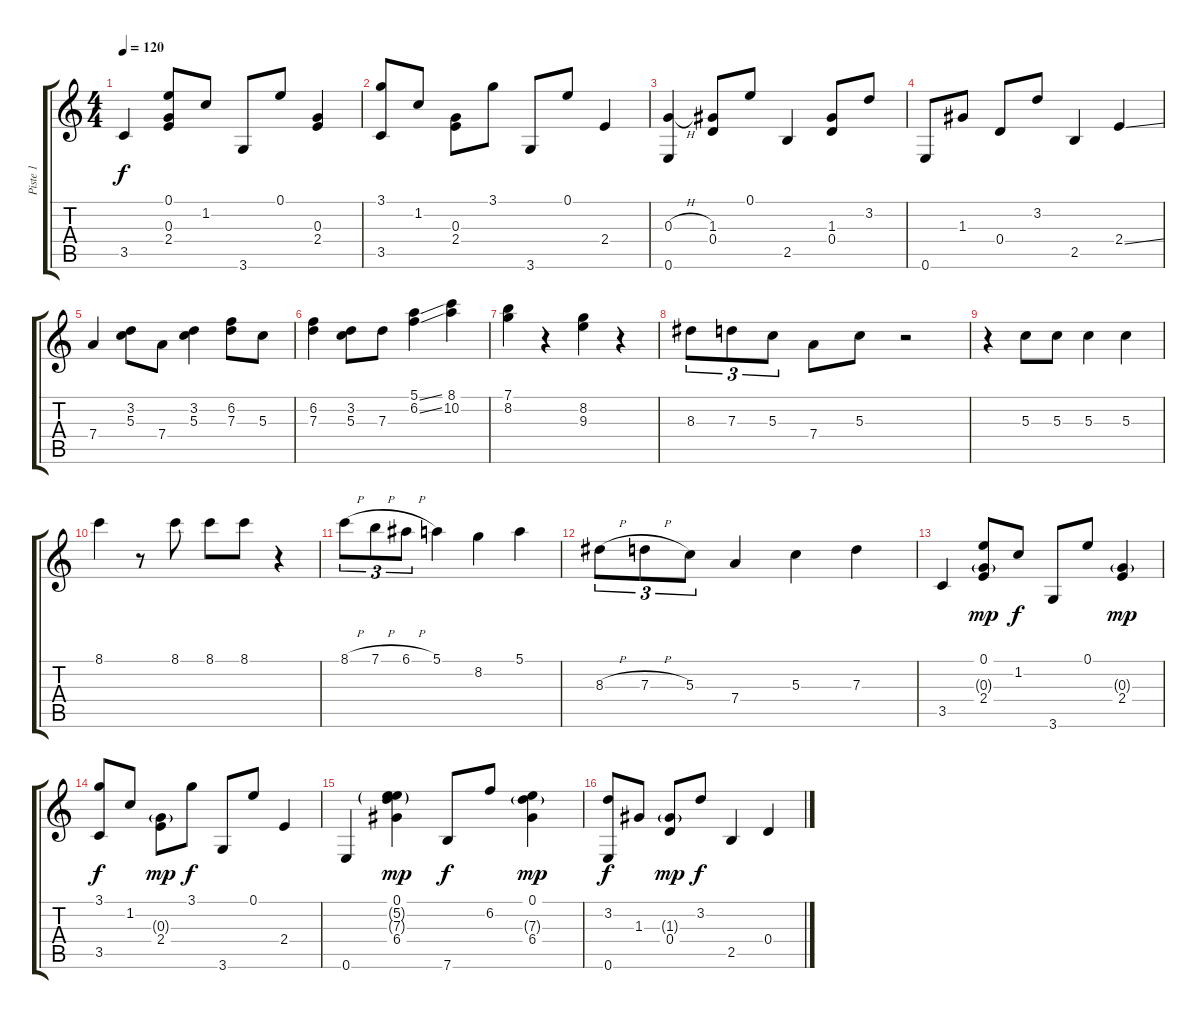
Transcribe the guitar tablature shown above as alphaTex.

\track ("Piste 1" "Piste 1") {instrument acousticguitarsteel}
\staff {score tabs}
\tuning (E4 B3 G3 D3 A2 E2) {hide}
\ts (4 4)
\tempo 120
\clef g2
\ks c
3.5.4{dy f} (0.1 0.3 2.4).8 1.2.8 3.6.8 0.1.8 (0.3 2.4).4 |
(3.1 3.5).8 1.2.8 (0.3 2.4).8 3.1.8 3.6.8 0.1.8 2.4.4 |
(0.3{h} 0.6).4 (1.3 0.4).8 0.1.8 2.5.4 (1.3 0.4).8 3.2.8 |
0.6.8 1.3.8 0.4.8 3.2.8 2.5.4 2.4{ss}.4 |
7.4.4 (3.2 5.3).8 7.4.8 (3.2 5.3).4 (6.2 7.3).8 5.3.8 |
(6.2 7.3).4 (3.2 5.3).8 7.3.8 (5.1{ss} 6.2{ss}).4 (8.1 10.2).4 |
(7.1 8.2).4 r.4 (8.2 9.3).4 r.4 |
8.3.8{tu (3 2)} 7.3.8{tu (3 2)} 5.3.8{tu (3 2)} 7.4.8 5.3.8 r.2 |
r.4 5.3.8 5.3.8 5.3.4 5.3.4 |
8.1.4 r.8 8.1.8 8.1.8 8.1.8 r.4 |
8.1{h}.8{tu (3 2)} 7.1{h}.8{tu (3 2)} 6.1{h}.8{tu (3 2)} 5.1.4 8.2.4 5.1.4 |
8.3{h}.8{tu (3 2)} 7.3{h}.8{tu (3 2)} 5.3.8{tu (3 2)} 7.4.4 5.3.4 7.3.4 |
3.5.4 (0.1 0.3{g} 2.4).8{dy mp} 1.2.8{dy f} 3.6.8 0.1.8 (0.3{g} 2.4).4{dy mp} |
(3.1 3.5).8{dy f} 1.2.8 (0.3{g} 2.4).8{dy mp} 3.1.8{dy f} 3.6.8 0.1.8 2.4.4 |
0.6.4 (0.1 5.2{g} 7.3{g} 6.4).4{dy mp} 7.6.8{dy f} 6.2.8 (0.1 7.3{g} 6.4).4{dy mp} |
(3.2 0.6).8{dy f} 1.3.8 (1.3{g} 0.4).8{dy mp} 3.2.8{dy f} 2.5.4 0.4.4
